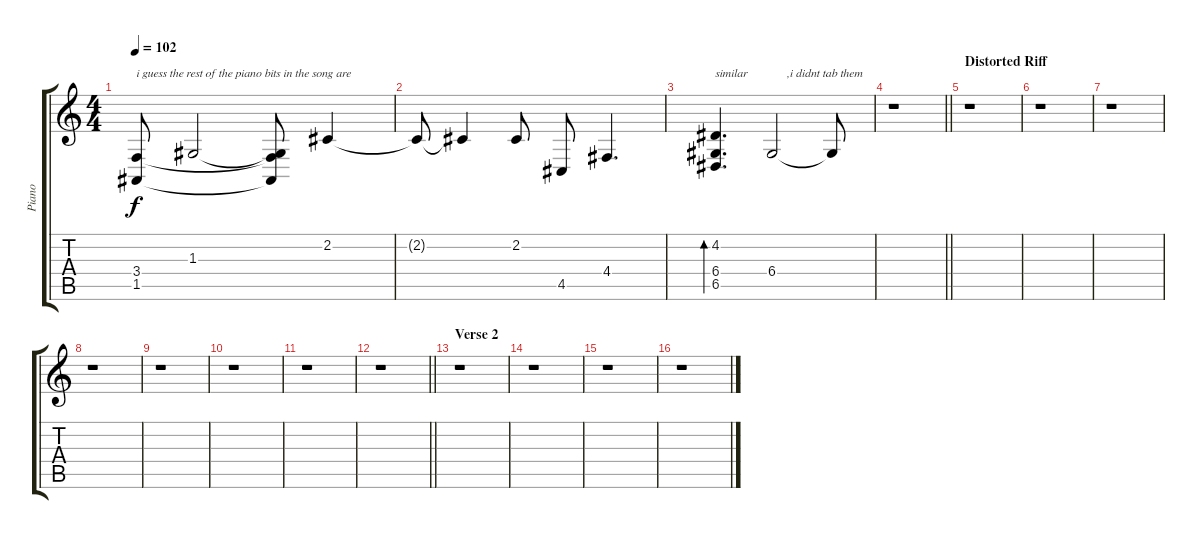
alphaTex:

\track ("Piano" "Piano") {instrument acousticgrandpiano}
\staff {score tabs}
\tuning (E4 B3 G3 D3 A2 E2) {hide}
\ts (4 4)
\tempo 102
\clef g2
\ks c
(3.4 1.5).8{txt "i guess the rest of the piano bits in the song are" dy f} 1.3.2 (1.3{t} 3.4{t} 1.5{t}).8 2.2.4 |
2.2{t}.8 2.2{t}.4 2.2.8 4.5.8 4.4.4{d} |
(4.2 6.4 6.5).4{d bd 60 txt "similar"} 6.4.2{txt "     ,i didnt tab them"} 6.4{t}.8 |
\barLineRight lightlight
r.1 |
\section ("" "Distorted Riff")
r.1 |
r.1 |
r.1 |
r.1 |
r.1 |
r.1 |
r.1 |
\barLineRight lightlight
r.1 |
\section ("" "Verse 2")
r.1 |
r.1 |
r.1 |
r.1
